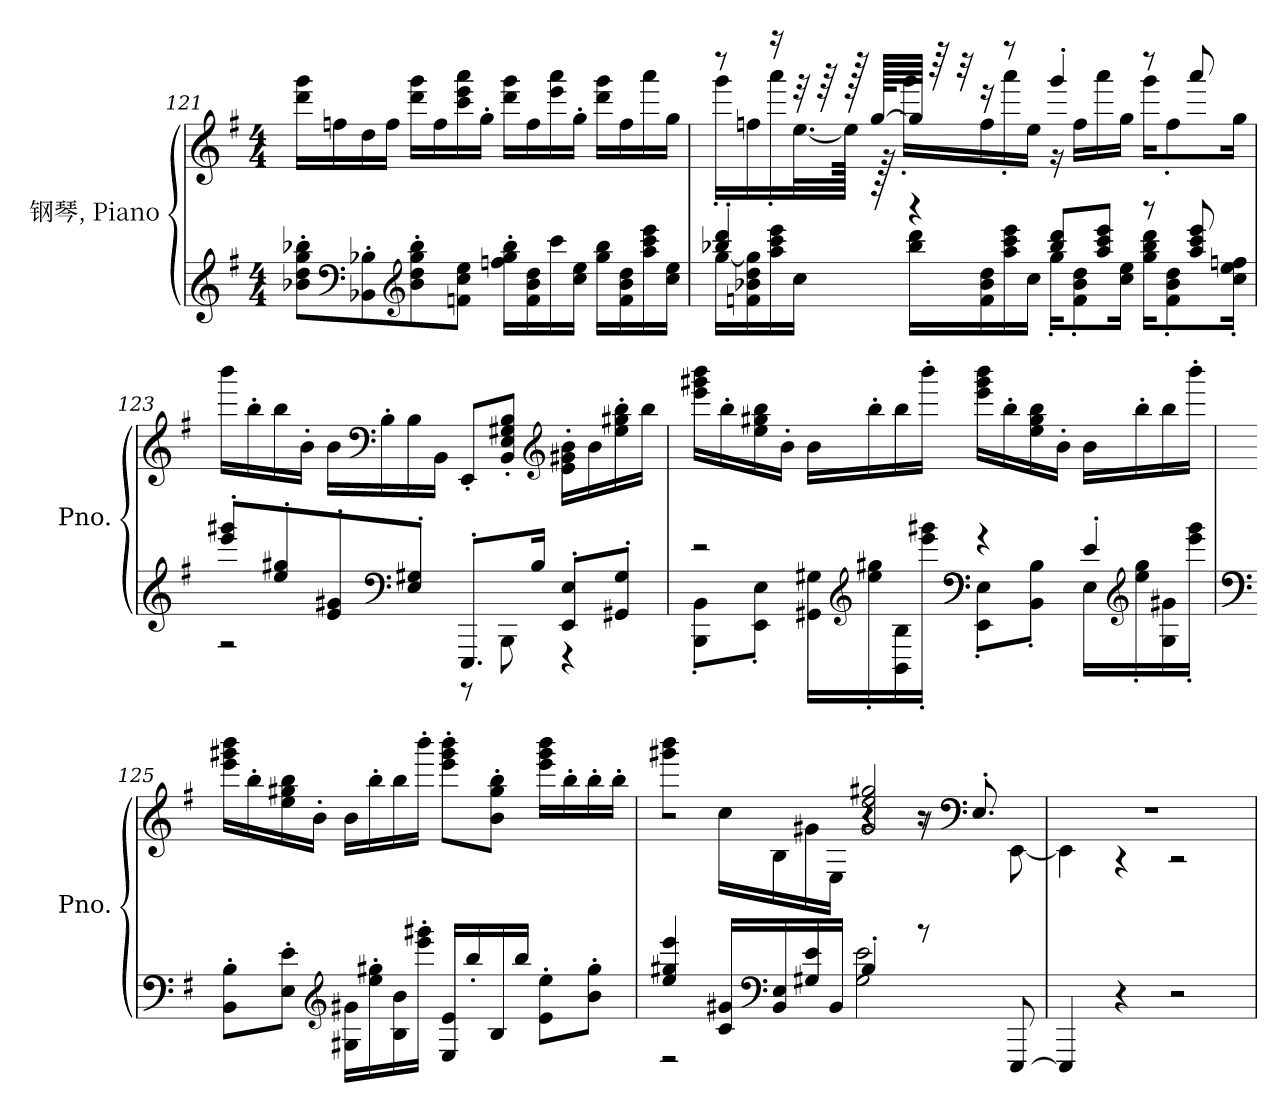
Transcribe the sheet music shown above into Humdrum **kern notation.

**kern	**kern
*part1	*part1
*staff2	*staff1
*I"钢琴, Piano	*
*I'Pno.	*
*clefG2	*clefG2
*k[f#]	*k[f#]
*M4/4	*M4/4
=121	=121
8b-X\' 8dd\' 8gg\' 8bb-X\'L	16ddd\ 16ggg\LL
.	16ffn\
*clefF4	*
8BB-X\' 8B-X\'	16dd\
.	16ff\JJ
*clefG2	*
8b-\' 8dd\' 8gg\' 8bb-\'	16ddd\ 16ggg\LL
.	16ff\
8fn\ 8cc\ 8ee\J	16ccc\ 16eee\ 16aaa\
.	16gg'\JJ
16ffn\' 16gg\' 16bb-\'LL	16ddd\ 16ggg\LL
16f\ 16b-\ 16dd\	16ff\
16ccc\	16eee\ 16aaa\
16cc\ 16ee\JJ	16gg'\JJ
16gg\ 16bb-\LL	16ddd\ 16ggg\LL
16f\ 16b-\ 16dd\	16ff\
16aa\ 16ccc\ 16eee\	16aaa\
16cc\ 16ee\JJ	16gg\JJ
!!LO:LB:g=z
=122	=122
*^	*^
4bb-X/' 4ddd/'	[16gg\LL	8r	16ggg'\LL
.	16fn\ 16b-X\ 16dd\ 16gg\]	.	16ffn\
.	16aa\ 16ccc\ 16eee\	16r	16aaa'\
.	16cc\JJ	32r	[32.ee\L
.	.	64r	.
.	.	128r	128ee\JJJkk]
.	.	[128gg/KLLLL	128r
4r	16bb-\ 16ddd\LL	64gg/JJJJ]	16ggg'\LL
.	.	64r	.
.	.	32r	.
.	16f\ 16b-\ 16dd\	16r	16ff\
.	16aa\ 16ccc\ 16eee\	8r	16aaa'\
.	16cc\JJ	.	16ee\JJ
8bb-/ 8ddd/L	16gg'\KL	4ggg'/	16r
.	8f\' 8b-\' 8dd\'	.	16ff\LL
8aa/ 8ccc/ 8eee/J	.	.	16aaa\
.	16cc\ 16ee\Jk	.	16gg\JJ
8r	16gg\ 16bb-\ 16ddd\KL	8r	16ggg\KL
.	8f\' 8b-\' 8dd\'	.	8ff'\
8aa/ 8ccc/ 8eee/	.	8aaa/	.
.	16cc\' 16ee\' 16ffn\'Jk	.	16gg\Jk
*	*	*v	*v
!!LO:LB:g=z
=123	=123	=123
8eee/' 8ggg#X/'L	2r	16bbb\LL
.	.	16bb'\
8ee/' 8gg#X/'	.	16bb\
.	.	16b'\JJ
8e/' 8g#X/'	.	16b\LL
*	*	*clefF4
.	.	16B'\
*clefF4	*	*
8E/' 8G#X/'J	.	16B\
.	.	16BB\JJ
8.EEE'/L	8r	8EE'/L
.	8BBB\	8BB/' 8E/' 8G#X/' 8B/'J
16B/Jk	.	.
*	*	*clefG2
8EE/' 8E/'L	4r	16e\' 16g#X\' 16b\'LL
.	.	16b\
8GG#X/' 8G#/'J	.	16ee\' 16gg#X\' 16bb\'
.	.	16bb\JJ
!!LO:LB:g=z
=124	=124	=124
2r	8BBB\' 8BB\'L	16eee\ 16ggg#X\ 16bbb\LL
.	.	16bb'\
.	8EE\' 8E\'J	16ee\ 16gg#X\ 16bb\
.	.	16b'\JJ
.	16GG#X\ 16G#X\LL	16b\LL
*clefG2	*	*
.	16ee\' 16gg#X\'	16bb'\
.	16BB\ 16B\	16bb\
.	16eee\' 16ggg#X\'JJ	16bbb'\JJ
*clefF4	*	*
4r	8EE\' 8E\'L	16eee\ 16ggg#\ 16bbb\LL
.	.	16bb'\
.	8BB\' 8B\'J	16ee\ 16gg#\ 16bb\
.	.	16b'\JJ
4e'/	16E\LL	16b\LL
*clefG2	*	*
.	16ee\' 16gg#\'	16bb'\
.	16G#\ 16g#X\	16bb\
.	16eee\' 16ggg#\'JJ	16bbb'\JJ
*v	*v	*
!!LO:PB:g=z
=125	=125
*clefF4	*
8BB\' 8B\'L	16eee\ 16ggg#X\ 16bbb\LL
.	16bb'\
8E\' 8e\'J	16ee\ 16gg#X\ 16bb\
.	16b'\JJ
*clefG2	*
16G#X\ 16g#X\LL	16b\LL
16ee\' 16gg#X\'	16bb'\
16B\ 16b\	16bb\
16eee\' 16ggg#X\'JJ	16bbb'\JJ
16E/ 16e/LL	8eee\' 8ggg#\' 8bbb\'L
16bb'/	.
16B/	8b\' 8gg#\' 8bb\'J
16bb/JJ	.
8e\' 8ee\'L	16eee\ 16ggg#\ 16bbb\LL
.	16bb'\
8b\' 8gg#\'J	16bb'\
.	16bb'\JJ
=126	=126
*^	*^
*	*	*	*^
4ee/ 4gg#X/ 4eee/	2r	2r	4ggg#X\ 4bbb\	2r
16c/ 16g#X/LL	.	.	16cc\LL	.
*clefF4	*	*	*	*
16BB/ 16E/	.	.	16B\	.
16G#X/ 16e/	.	.	16g#X\	.
16BB/JJ	.	.	16E\JJ	.
4B'/	2G#\ 2e\	2g#/ 2ee/ 2gg#X/	4r	4r
8r	.	.	8r	16r
*	*	*clefF4	*	*
.	.	.	.	8.E'/
[8EEE/	.	.	[8EE\	.
*v	*v	*	*	*
*	*	*v	*v
!!LO:LB:g=z
=127	=127	=127
4EEE/]	1r	4EE\]
4r	.	4r
2r	.	2r
*	*v	*v
=	=
*-	*-
